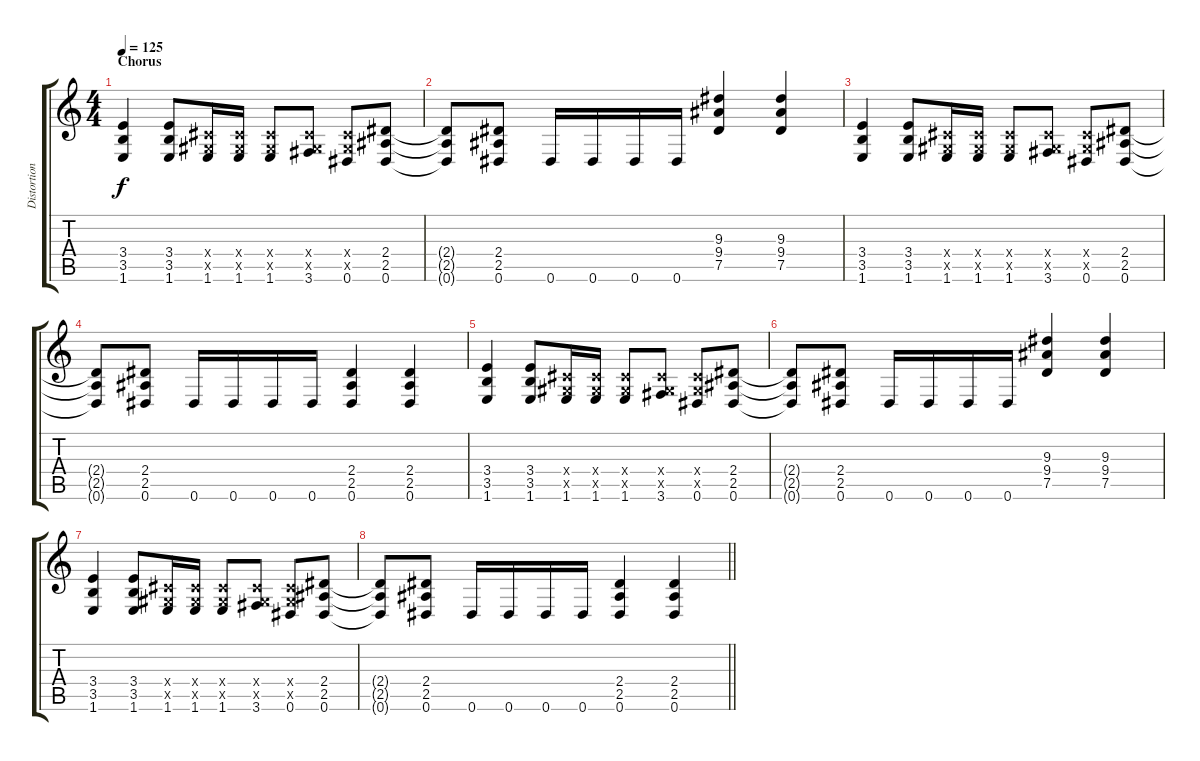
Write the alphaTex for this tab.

\track ("Distortion Guitar" "Distortion") {instrument distortionguitar}
\staff {score tabs}
\tuning (Eb4 Bb3 Gb3 Db3 Ab2 Eb2) {hide}
\ts (4 4)
\section ("" "Chorus")
\tempo 125
\clef g2
\ks c
(3.4 3.5 1.6).4{dy f} (3.4 3.5 1.6).8 (0.4{x} 0.5{x} 1.6).16 (0.4{x} 0.5{x} 1.6).16 (0.4{x} 0.5{x} 1.6).8 (0.4{x} 0.5{x} 3.6).8 (0.4{x} 0.5{x} 0.6).8 (2.4 2.5 0.6).8 |
(2.4{t} 2.5{t} 0.6{t}).8 (2.4 2.5 0.6).8 0.6.16 0.6.16 0.6.16 0.6.16 (9.3 9.4 7.5).4 (9.3 9.4 7.5).4 |
(3.4 3.5 1.6).4 (3.4 3.5 1.6).8 (0.4{x} 0.5{x} 1.6).16 (0.4{x} 0.5{x} 1.6).16 (0.4{x} 0.5{x} 1.6).8 (0.4{x} 0.5{x} 3.6).8 (0.4{x} 0.5{x} 0.6).8 (2.4 2.5 0.6).8 |
(2.4{t} 2.5{t} 0.6{t}).8 (2.4 2.5 0.6).8 0.6.16 0.6.16 0.6.16 0.6.16 (2.4 2.5 0.6).4 (2.4 2.5 0.6).4 |
(3.4 3.5 1.6).4 (3.4 3.5 1.6).8 (0.4{x} 0.5{x} 1.6).16 (0.4{x} 0.5{x} 1.6).16 (0.4{x} 0.5{x} 1.6).8 (0.4{x} 0.5{x} 3.6).8 (0.4{x} 0.5{x} 0.6).8 (2.4 2.5 0.6).8 |
(2.4{t} 2.5{t} 0.6{t}).8 (2.4 2.5 0.6).8 0.6.16 0.6.16 0.6.16 0.6.16 (9.3 9.4 7.5).4 (9.3 9.4 7.5).4 |
(3.4 3.5 1.6).4 (3.4 3.5 1.6).8 (0.4{x} 0.5{x} 1.6).16 (0.4{x} 0.5{x} 1.6).16 (0.4{x} 0.5{x} 1.6).8 (0.4{x} 0.5{x} 3.6).8 (0.4{x} 0.5{x} 0.6).8 (2.4 2.5 0.6).8 |
\barLineRight lightlight
(2.4{t} 2.5{t} 0.6{t}).8 (2.4 2.5 0.6).8 0.6.16 0.6.16 0.6.16 0.6.16 (2.4 2.5 0.6).4 (2.4 2.5 0.6).4
